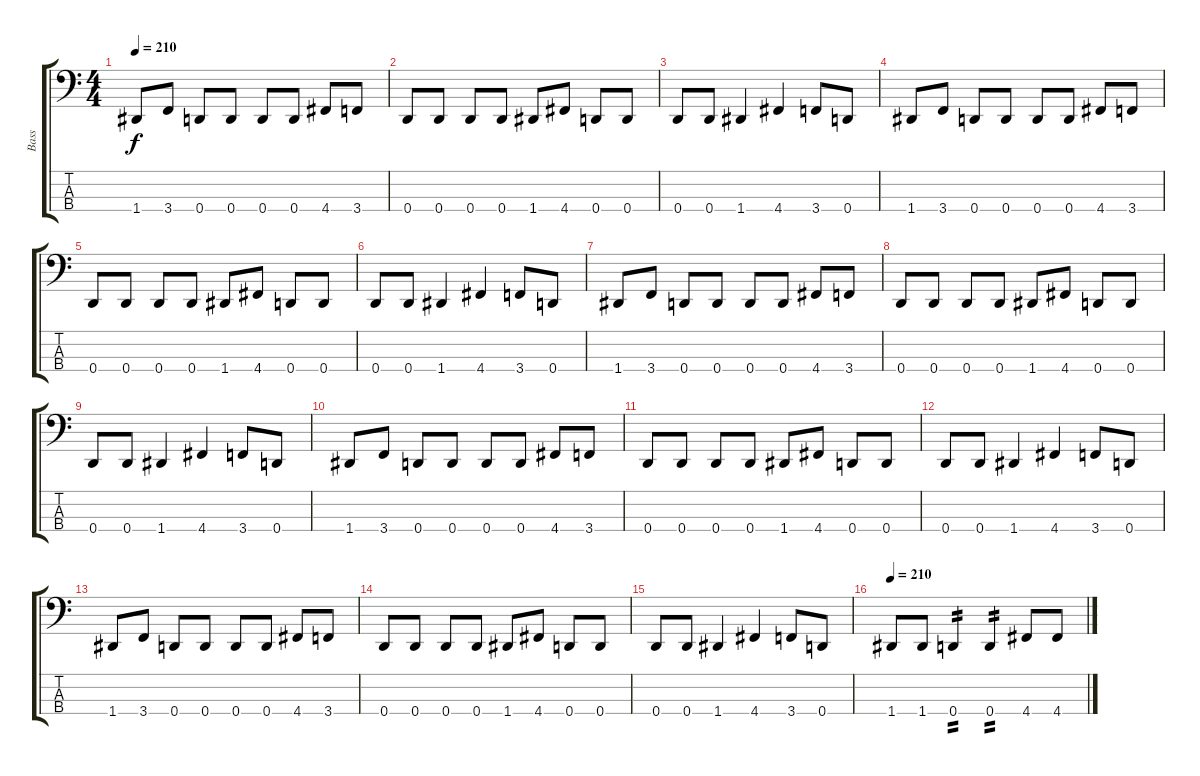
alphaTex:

\track ("Bass" "Bass") {instrument electricbasspick}
\staff {score tabs}
\tuning (F2 C2 G1 D1) {hide}
\ts (4 4)
\tempo 210
\clef f4
\ks c
1.4.8{dy f} 3.4.8 0.4.8 0.4.8 0.4.8 0.4.8 4.4.8 3.4.8 |
0.4.8 0.4.8 0.4.8 0.4.8 1.4.8 4.4.8 0.4.8 0.4.8 |
0.4.8 0.4.8 1.4.4 4.4.4 3.4.8 0.4.8 |
1.4.8 3.4.8 0.4.8 0.4.8 0.4.8 0.4.8 4.4.8 3.4.8 |
0.4.8 0.4.8 0.4.8 0.4.8 1.4.8 4.4.8 0.4.8 0.4.8 |
0.4.8 0.4.8 1.4.4 4.4.4 3.4.8 0.4.8 |
1.4.8 3.4.8 0.4.8 0.4.8 0.4.8 0.4.8 4.4.8 3.4.8 |
0.4.8 0.4.8 0.4.8 0.4.8 1.4.8 4.4.8 0.4.8 0.4.8 |
0.4.8 0.4.8 1.4.4 4.4.4 3.4.8 0.4.8 |
1.4.8 3.4.8 0.4.8 0.4.8 0.4.8 0.4.8 4.4.8 3.4.8 |
0.4.8 0.4.8 0.4.8 0.4.8 1.4.8 4.4.8 0.4.8 0.4.8 |
0.4.8 0.4.8 1.4.4 4.4.4 3.4.8 0.4.8 |
1.4.8 3.4.8 0.4.8 0.4.8 0.4.8 0.4.8 4.4.8 3.4.8 |
0.4.8 0.4.8 0.4.8 0.4.8 1.4.8 4.4.8 0.4.8 0.4.8 |
0.4.8 0.4.8 1.4.4 4.4.4 3.4.8 0.4.8 |
\tempo 210
1.4.8 1.4.8 0.4.4{tp 2} 0.4.4{tp 2} 4.4.8 4.4.8
